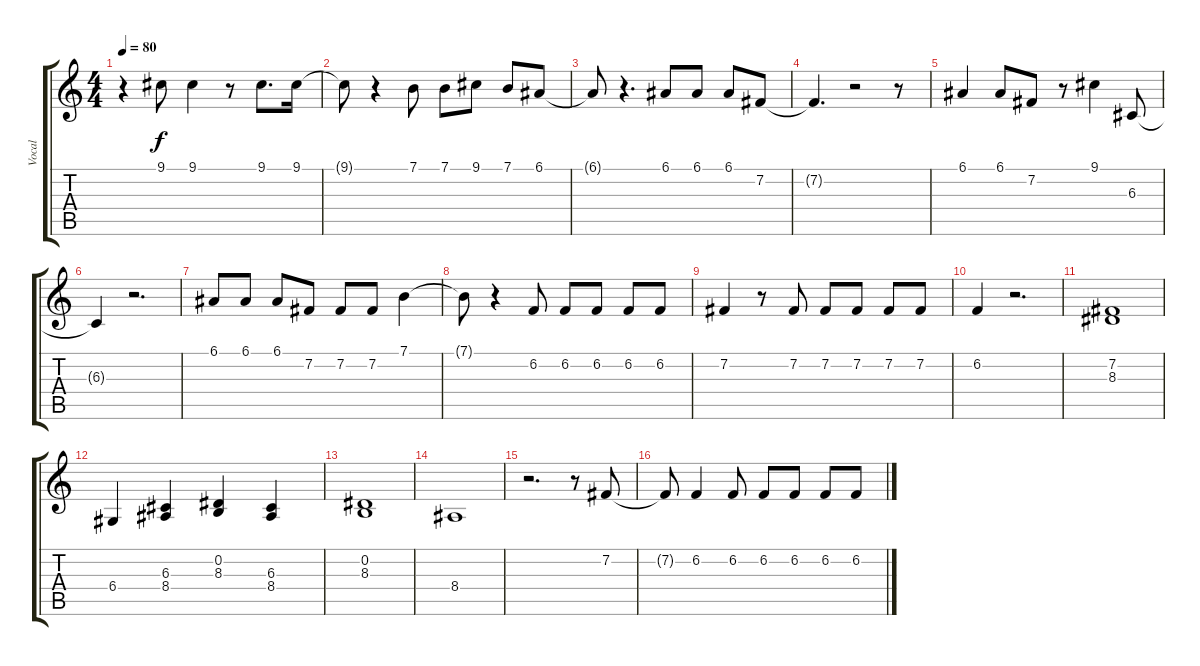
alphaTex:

\track ("Vocal" "Vocal") {instrument voiceoohs}
\staff {score tabs}
\tuning (E4 B3 G3 D3 A2 E2) {hide}
\ts (4 4)
\tempo 80
\clef g2
\ks c
r.4{dy f} 9.1.8 9.1.4 r.8 9.1.8{d} 9.1.16 |
9.1{t}.8 r.4 7.1.8 7.1.8 9.1.8 7.1.8 6.1.8 |
6.1{t}.8 r.4{d} 6.1.8 6.1.8 6.1.8 7.2.8 |
7.2{t}.4{d} r.2 r.8 |
6.1.4 6.1.8 7.2.8 r.8 9.1.4 6.3.8 |
6.3{t}.4 r.2{d} |
6.1.8 6.1.8 6.1.8 7.2.8 7.2.8 7.2.8 7.1.4 |
7.1{t}.8 r.4 6.2.8 6.2.8 6.2.8 6.2.8 6.2.8 |
7.2.4 r.8 7.2.8 7.2.8 7.2.8 7.2.8 7.2.8 |
6.2.4 r.2{d} |
(7.2 8.3).1 |
6.4.4 (6.3 8.4).4 (0.2 8.3).4 (6.3 8.4).4 |
(0.2 8.3).1 |
8.4.1 |
r.2{d} r.8 7.2.8 |
7.2{t}.8 6.2.4 6.2.8 6.2.8 6.2.8 6.2.8 6.2.8
